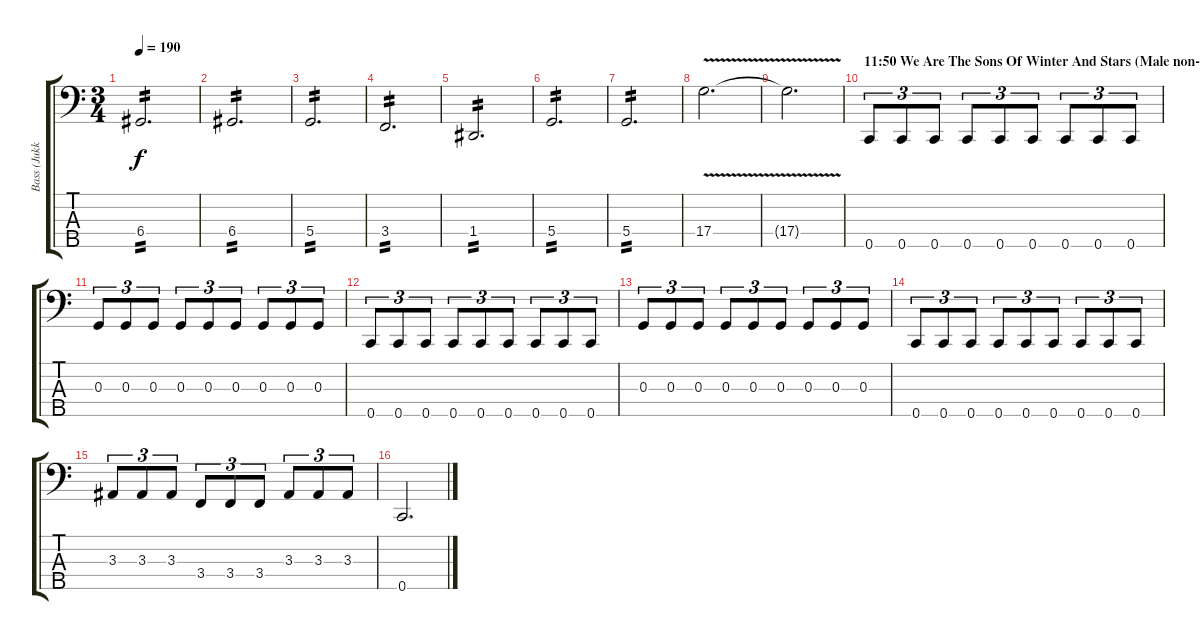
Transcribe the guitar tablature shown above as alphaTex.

\track ("Bass (Jukka)" "Bass (Jukk") {instrument electricbassfinger}
\staff {score tabs}
\tuning (F2 C2 G1 D1 C1) {hide}
\ts (3 4)
\tempo 190
\clef f4
\ks c
6.4.2{d tp 2 dy f} |
6.4.2{d tp 2} |
5.4.2{d tp 2} |
3.4.2{d tp 2} |
1.4.2{d tp 2} |
5.4.2{d tp 2} |
5.4.2{d tp 2} |
17.4{v}.2{d} |
17.4{t}.2{d} |
\section ("" "11:50 We Are The Sons Of Winter And Stars (Male non-Jari choir)")
0.5.8{tu (3 2)} 0.5.8{tu (3 2)} 0.5.8{tu (3 2)} 0.5.8{tu (3 2)} 0.5.8{tu (3 2)} 0.5.8{tu (3 2)} 0.5.8{tu (3 2)} 0.5.8{tu (3 2)} 0.5.8{tu (3 2)} |
0.3.8{tu (3 2)} 0.3.8{tu (3 2)} 0.3.8{tu (3 2)} 0.3.8{tu (3 2)} 0.3.8{tu (3 2)} 0.3.8{tu (3 2)} 0.3.8{tu (3 2)} 0.3.8{tu (3 2)} 0.3.8{tu (3 2)} |
0.5.8{tu (3 2)} 0.5.8{tu (3 2)} 0.5.8{tu (3 2)} 0.5.8{tu (3 2)} 0.5.8{tu (3 2)} 0.5.8{tu (3 2)} 0.5.8{tu (3 2)} 0.5.8{tu (3 2)} 0.5.8{tu (3 2)} |
0.3.8{tu (3 2)} 0.3.8{tu (3 2)} 0.3.8{tu (3 2)} 0.3.8{tu (3 2)} 0.3.8{tu (3 2)} 0.3.8{tu (3 2)} 0.3.8{tu (3 2)} 0.3.8{tu (3 2)} 0.3.8{tu (3 2)} |
0.5.8{tu (3 2)} 0.5.8{tu (3 2)} 0.5.8{tu (3 2)} 0.5.8{tu (3 2)} 0.5.8{tu (3 2)} 0.5.8{tu (3 2)} 0.5.8{tu (3 2)} 0.5.8{tu (3 2)} 0.5.8{tu (3 2)} |
3.3.8{tu (3 2)} 3.3.8{tu (3 2)} 3.3.8{tu (3 2)} 3.4.8{tu (3 2)} 3.4.8{tu (3 2)} 3.4.8{tu (3 2)} 3.3.8{tu (3 2)} 3.3.8{tu (3 2)} 3.3.8{tu (3 2)} |
0.5.2{d}
